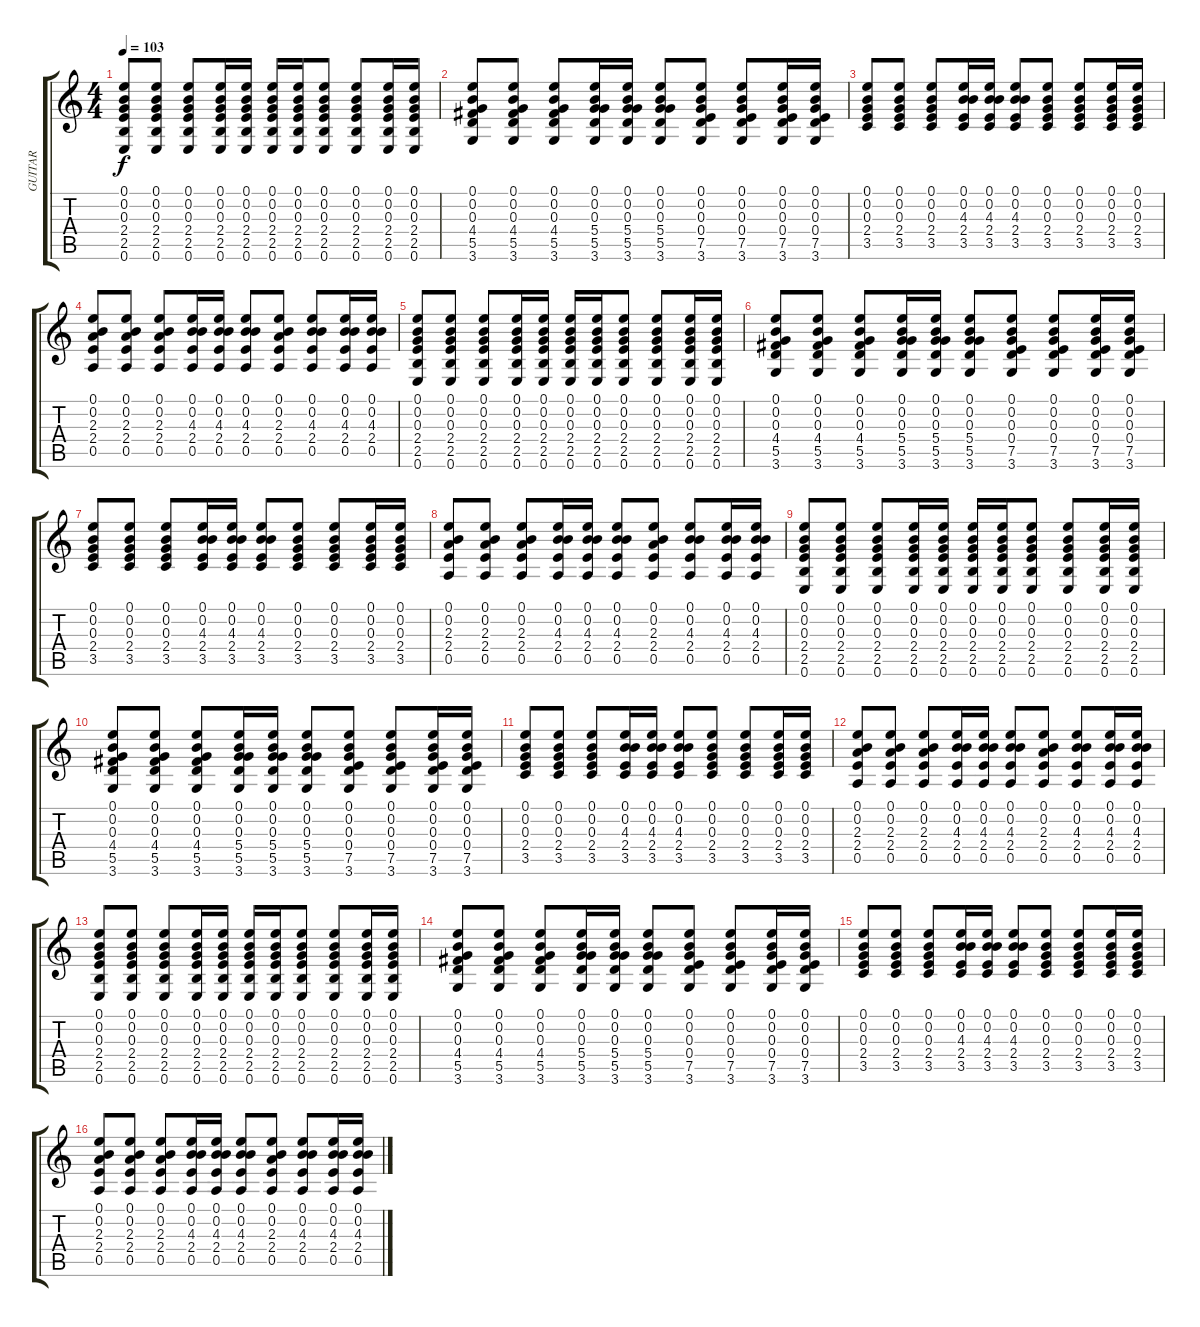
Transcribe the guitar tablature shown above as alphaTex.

\track ("GUITAR " "GUITAR ") {instrument distortionguitar}
\staff {score tabs}
\tuning (E4 B3 G3 D3 A2 E2) {hide}
\ts (4 4)
\tempo 103
\clef g2
\ks c
(0.1 0.2 0.3 2.4 2.5 0.6).8{dy f} (0.1 0.2 0.3 2.4 2.5 0.6).8 (0.1 0.2 0.3 2.4 2.5 0.6).8 (0.1 0.2 0.3 2.4 2.5 0.6).16 (0.1 0.2 0.3 2.4 2.5 0.6).16 (0.1 0.2 0.3 2.4 2.5 0.6).16 (0.1 0.2 0.3 2.4 2.5 0.6).16 (0.1 0.2 0.3 2.4 2.5 0.6).8 (0.1 0.2 0.3 2.4 2.5 0.6).8 (0.1 0.2 0.3 2.4 2.5 0.6).16 (0.1 0.2 0.3 2.4 2.5 0.6).16 |
(0.1 0.2 0.3 4.4 5.5 3.6).8 (0.1 0.2 0.3 4.4 5.5 3.6).8 (0.1 0.2 0.3 4.4 5.5 3.6).8 (0.1 0.2 0.3 5.4 5.5 3.6).16 (0.1 0.2 0.3 5.4 5.5 3.6).16 (0.1 0.2 0.3 5.4 5.5 3.6).8 (0.1 0.2 0.3 0.4 7.5 3.6).8 (0.1 0.2 0.3 0.4 7.5 3.6).8 (0.1 0.2 0.3 0.4 7.5 3.6).16 (0.1 0.2 0.3 0.4 7.5 3.6).16 |
(0.1 0.2 0.3 2.4 3.5).8 (0.1 0.2 0.3 2.4 3.5).8 (0.1 0.2 0.3 2.4 3.5).8 (0.1 0.2 4.3 2.4 3.5).16 (0.1 0.2 4.3 2.4 3.5).16 (0.1 0.2 4.3 2.4 3.5).8 (0.1 0.2 0.3 2.4 3.5).8 (0.1 0.2 0.3 2.4 3.5).8 (0.1 0.2 0.3 2.4 3.5).16 (0.1 0.2 0.3 2.4 3.5).16 |
(0.1 0.2 2.3 2.4 0.5).8 (0.1 0.2 2.3 2.4 0.5).8 (0.1 0.2 2.3 2.4 0.5).8 (0.1 0.2 4.3 2.4 0.5).16 (0.1 0.2 4.3 2.4 0.5).16 (0.1 0.2 4.3 2.4 0.5).8 (0.1 0.2 2.3 2.4 0.5).8 (0.1 0.2 4.3 2.4 0.5).8 (0.1 0.2 4.3 2.4 0.5).16 (0.1 0.2 4.3 2.4 0.5).16 |
(0.1 0.2 0.3 2.4 2.5 0.6).8 (0.1 0.2 0.3 2.4 2.5 0.6).8 (0.1 0.2 0.3 2.4 2.5 0.6).8 (0.1 0.2 0.3 2.4 2.5 0.6).16 (0.1 0.2 0.3 2.4 2.5 0.6).16 (0.1 0.2 0.3 2.4 2.5 0.6).16 (0.1 0.2 0.3 2.4 2.5 0.6).16 (0.1 0.2 0.3 2.4 2.5 0.6).8 (0.1 0.2 0.3 2.4 2.5 0.6).8 (0.1 0.2 0.3 2.4 2.5 0.6).16 (0.1 0.2 0.3 2.4 2.5 0.6).16 |
(0.1 0.2 0.3 4.4 5.5 3.6).8 (0.1 0.2 0.3 4.4 5.5 3.6).8 (0.1 0.2 0.3 4.4 5.5 3.6).8 (0.1 0.2 0.3 5.4 5.5 3.6).16 (0.1 0.2 0.3 5.4 5.5 3.6).16 (0.1 0.2 0.3 5.4 5.5 3.6).8 (0.1 0.2 0.3 0.4 7.5 3.6).8 (0.1 0.2 0.3 0.4 7.5 3.6).8 (0.1 0.2 0.3 0.4 7.5 3.6).16 (0.1 0.2 0.3 0.4 7.5 3.6).16 |
(0.1 0.2 0.3 2.4 3.5).8 (0.1 0.2 0.3 2.4 3.5).8 (0.1 0.2 0.3 2.4 3.5).8 (0.1 0.2 4.3 2.4 3.5).16 (0.1 0.2 4.3 2.4 3.5).16 (0.1 0.2 4.3 2.4 3.5).8 (0.1 0.2 0.3 2.4 3.5).8 (0.1 0.2 0.3 2.4 3.5).8 (0.1 0.2 0.3 2.4 3.5).16 (0.1 0.2 0.3 2.4 3.5).16 |
(0.1 0.2 2.3 2.4 0.5).8 (0.1 0.2 2.3 2.4 0.5).8 (0.1 0.2 2.3 2.4 0.5).8 (0.1 0.2 4.3 2.4 0.5).16 (0.1 0.2 4.3 2.4 0.5).16 (0.1 0.2 4.3 2.4 0.5).8 (0.1 0.2 2.3 2.4 0.5).8 (0.1 0.2 4.3 2.4 0.5).8 (0.1 0.2 4.3 2.4 0.5).16 (0.1 0.2 4.3 2.4 0.5).16 |
(0.1 0.2 0.3 2.4 2.5 0.6).8 (0.1 0.2 0.3 2.4 2.5 0.6).8 (0.1 0.2 0.3 2.4 2.5 0.6).8 (0.1 0.2 0.3 2.4 2.5 0.6).16 (0.1 0.2 0.3 2.4 2.5 0.6).16 (0.1 0.2 0.3 2.4 2.5 0.6).16 (0.1 0.2 0.3 2.4 2.5 0.6).16 (0.1 0.2 0.3 2.4 2.5 0.6).8 (0.1 0.2 0.3 2.4 2.5 0.6).8 (0.1 0.2 0.3 2.4 2.5 0.6).16 (0.1 0.2 0.3 2.4 2.5 0.6).16 |
(0.1 0.2 0.3 4.4 5.5 3.6).8 (0.1 0.2 0.3 4.4 5.5 3.6).8 (0.1 0.2 0.3 4.4 5.5 3.6).8 (0.1 0.2 0.3 5.4 5.5 3.6).16 (0.1 0.2 0.3 5.4 5.5 3.6).16 (0.1 0.2 0.3 5.4 5.5 3.6).8 (0.1 0.2 0.3 0.4 7.5 3.6).8 (0.1 0.2 0.3 0.4 7.5 3.6).8 (0.1 0.2 0.3 0.4 7.5 3.6).16 (0.1 0.2 0.3 0.4 7.5 3.6).16 |
(0.1 0.2 0.3 2.4 3.5).8 (0.1 0.2 0.3 2.4 3.5).8 (0.1 0.2 0.3 2.4 3.5).8 (0.1 0.2 4.3 2.4 3.5).16 (0.1 0.2 4.3 2.4 3.5).16 (0.1 0.2 4.3 2.4 3.5).8 (0.1 0.2 0.3 2.4 3.5).8 (0.1 0.2 0.3 2.4 3.5).8 (0.1 0.2 0.3 2.4 3.5).16 (0.1 0.2 0.3 2.4 3.5).16 |
(0.1 0.2 2.3 2.4 0.5).8 (0.1 0.2 2.3 2.4 0.5).8 (0.1 0.2 2.3 2.4 0.5).8 (0.1 0.2 4.3 2.4 0.5).16 (0.1 0.2 4.3 2.4 0.5).16 (0.1 0.2 4.3 2.4 0.5).8 (0.1 0.2 2.3 2.4 0.5).8 (0.1 0.2 4.3 2.4 0.5).8 (0.1 0.2 4.3 2.4 0.5).16 (0.1 0.2 4.3 2.4 0.5).16 |
(0.1 0.2 0.3 2.4 2.5 0.6).8 (0.1 0.2 0.3 2.4 2.5 0.6).8 (0.1 0.2 0.3 2.4 2.5 0.6).8 (0.1 0.2 0.3 2.4 2.5 0.6).16 (0.1 0.2 0.3 2.4 2.5 0.6).16 (0.1 0.2 0.3 2.4 2.5 0.6).16 (0.1 0.2 0.3 2.4 2.5 0.6).16 (0.1 0.2 0.3 2.4 2.5 0.6).8 (0.1 0.2 0.3 2.4 2.5 0.6).8 (0.1 0.2 0.3 2.4 2.5 0.6).16 (0.1 0.2 0.3 2.4 2.5 0.6).16 |
(0.1 0.2 0.3 4.4 5.5 3.6).8 (0.1 0.2 0.3 4.4 5.5 3.6).8 (0.1 0.2 0.3 4.4 5.5 3.6).8 (0.1 0.2 0.3 5.4 5.5 3.6).16 (0.1 0.2 0.3 5.4 5.5 3.6).16 (0.1 0.2 0.3 5.4 5.5 3.6).8 (0.1 0.2 0.3 0.4 7.5 3.6).8 (0.1 0.2 0.3 0.4 7.5 3.6).8 (0.1 0.2 0.3 0.4 7.5 3.6).16 (0.1 0.2 0.3 0.4 7.5 3.6).16 |
(0.1 0.2 0.3 2.4 3.5).8 (0.1 0.2 0.3 2.4 3.5).8 (0.1 0.2 0.3 2.4 3.5).8 (0.1 0.2 4.3 2.4 3.5).16 (0.1 0.2 4.3 2.4 3.5).16 (0.1 0.2 4.3 2.4 3.5).8 (0.1 0.2 0.3 2.4 3.5).8 (0.1 0.2 0.3 2.4 3.5).8 (0.1 0.2 0.3 2.4 3.5).16 (0.1 0.2 0.3 2.4 3.5).16 |
(0.1 0.2 2.3 2.4 0.5).8 (0.1 0.2 2.3 2.4 0.5).8 (0.1 0.2 2.3 2.4 0.5).8 (0.1 0.2 4.3 2.4 0.5).16 (0.1 0.2 4.3 2.4 0.5).16 (0.1 0.2 4.3 2.4 0.5).8 (0.1 0.2 2.3 2.4 0.5).8 (0.1 0.2 4.3 2.4 0.5).8 (0.1 0.2 4.3 2.4 0.5).16 (0.1 0.2 4.3 2.4 0.5).16
